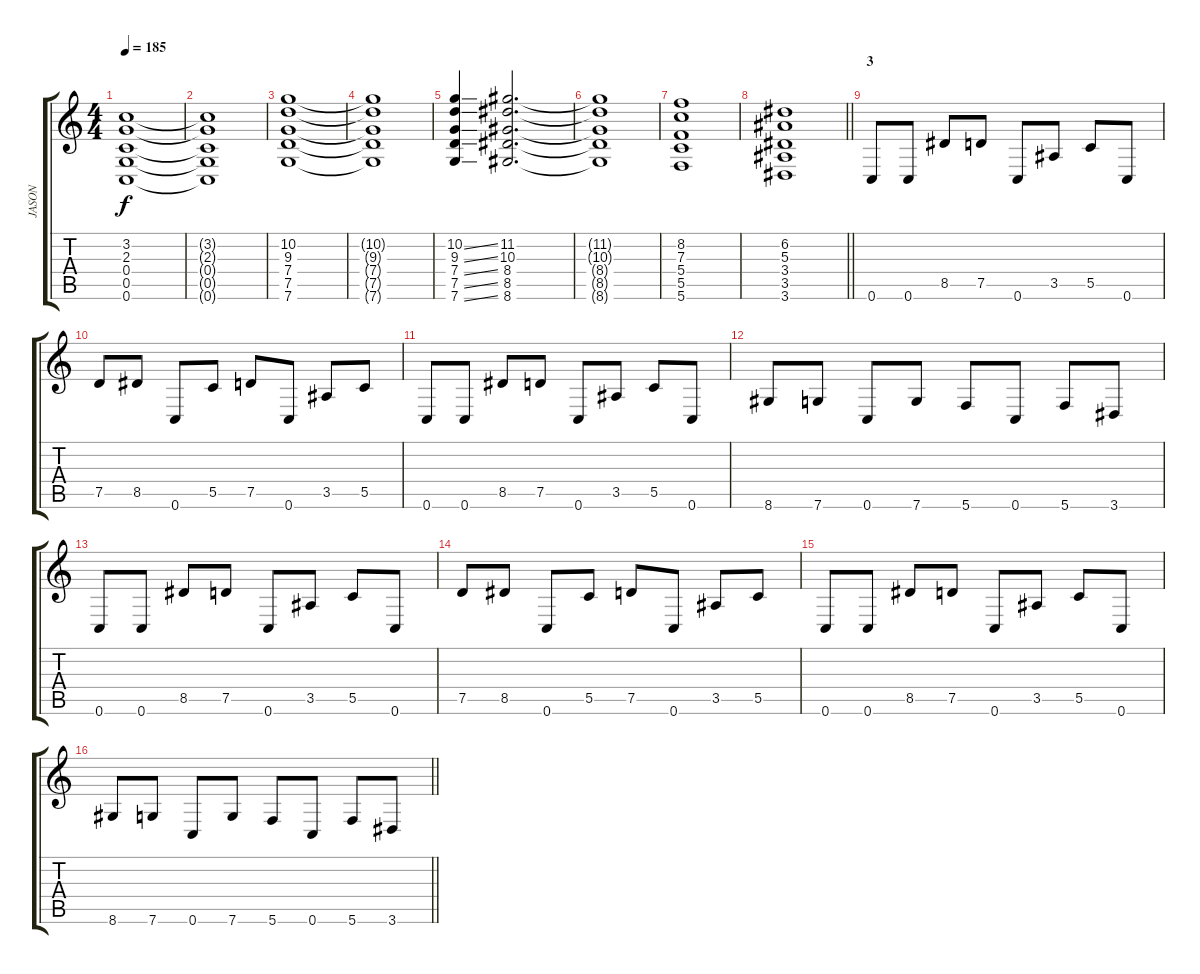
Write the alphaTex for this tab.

\track ("JASON" "JASON") {instrument distortionguitar}
\staff {score tabs}
\tuning (D4 A3 F3 C3 G2 C2) {hide}
\ts (4 4)
\tempo 185
\clef g2
\ks c
(3.2 2.3 0.4 0.5 0.6).1{dy f} |
(3.2{t} 2.3{t} 0.4{t} 0.5{t} 0.6{t}).1 |
(10.2 9.3 7.4 7.5 7.6).1 |
(10.2{t} 9.3{t} 7.4{t} 7.5{t} 7.6{t}).1 |
(10.2{ss} 9.3{ss} 7.4{ss} 7.5{ss} 7.6{ss}).4 (11.2 10.3 8.4 8.5 8.6).2{d} |
(11.2{t} 10.3{t} 8.4{t} 8.5{t} 8.6{t}).1 |
(8.2 7.3 5.4 5.5 5.6).1 |
\barLineRight lightlight
(6.2 5.3 3.4 3.5 3.6).1 |
\section ("" "3")
0.6.8 0.6.8 8.5.8 7.5.8 0.6.8 3.5.8 5.5.8 0.6.8 |
7.5.8 8.5.8 0.6.8 5.5.8 7.5.8 0.6.8 3.5.8 5.5.8 |
0.6.8 0.6.8 8.5.8 7.5.8 0.6.8 3.5.8 5.5.8 0.6.8 |
8.6.8 7.6.8 0.6.8 7.6.8 5.6.8 0.6.8 5.6.8 3.6.8 |
0.6.8 0.6.8 8.5.8 7.5.8 0.6.8 3.5.8 5.5.8 0.6.8 |
7.5.8 8.5.8 0.6.8 5.5.8 7.5.8 0.6.8 3.5.8 5.5.8 |
0.6.8 0.6.8 8.5.8 7.5.8 0.6.8 3.5.8 5.5.8 0.6.8 |
\barLineRight lightlight
8.6.8 7.6.8 0.6.8 7.6.8 5.6.8 0.6.8 5.6.8 3.6.8
